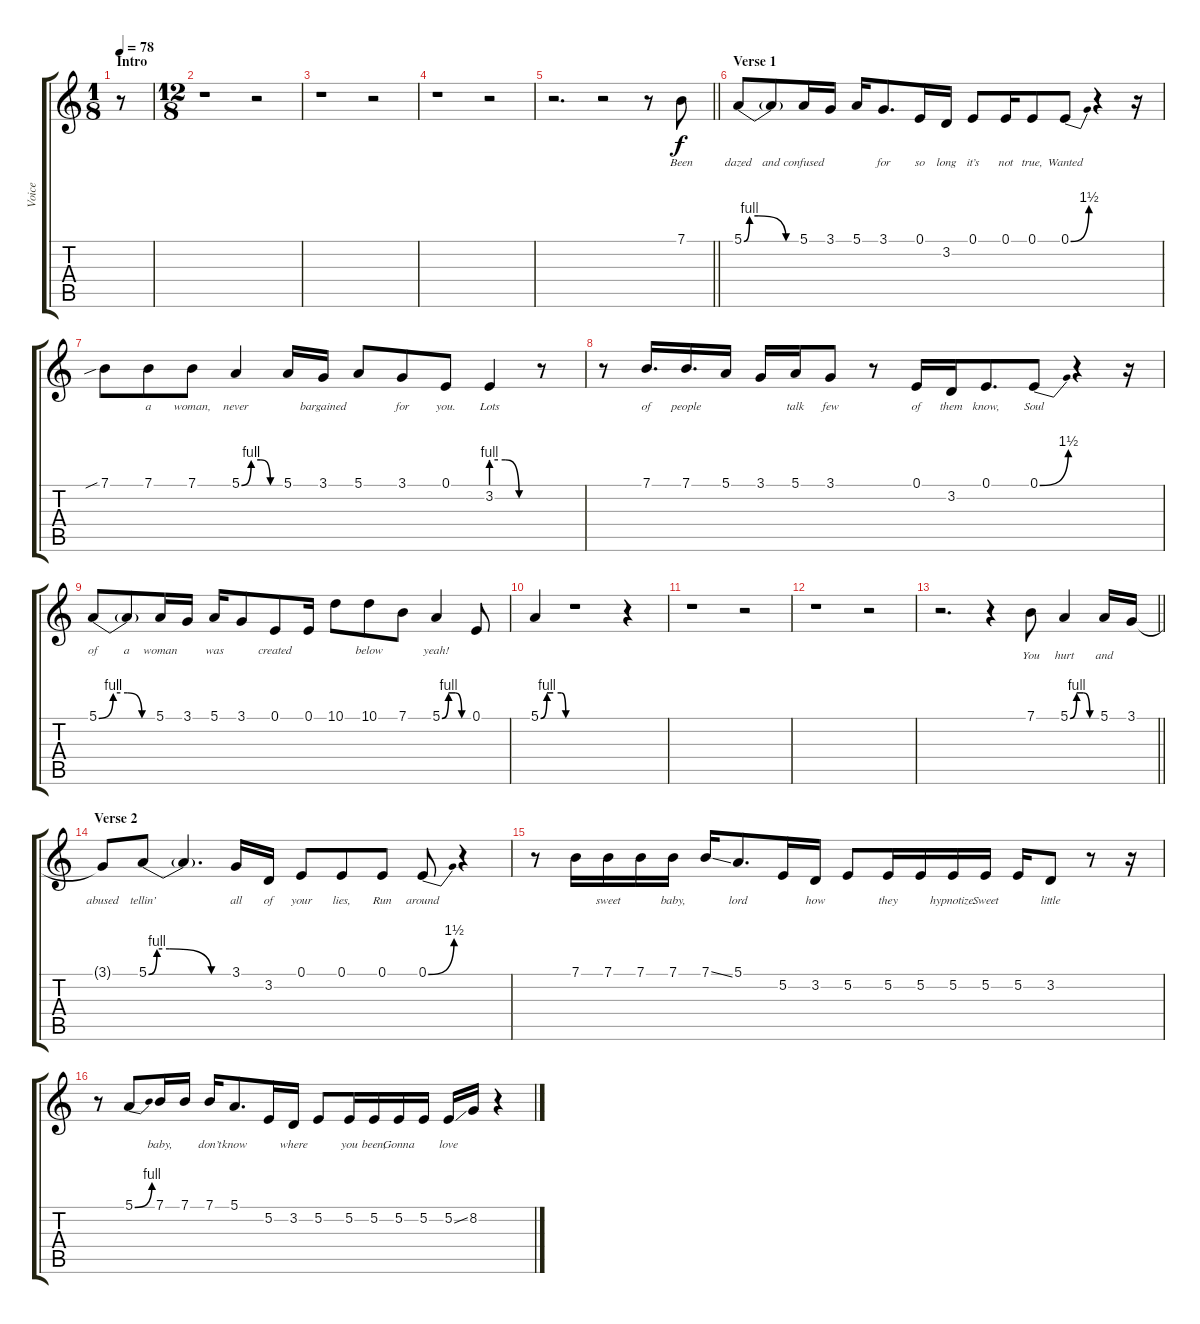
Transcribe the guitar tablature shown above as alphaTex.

\track ("Voice" "Voice") {instrument altosax}
\staff {score tabs}
\tuning (E4 B3 G3 D3 A2 E2) {hide}
\ts (1 8)
\section ("" "Intro")
\tempo 78
\clef g2
\ks c
r.8{dy f instrument altosax} |
\ts (12 8)
r.1 r.2 |
r.1 r.2 |
r.1 r.2 |
\barLineRight lightlight
r.2{d} r.2 r.8 7.1.8{lyrics (0 "Been") lyrics (1 "") lyrics (2 "") lyrics (3 "") lyrics (4 "")} |
\section ("" "Verse 1")
5.1{be (custom 0 0 6 4 15 4 45 0 60 0)}.8{lyrics (0 "dazed") lyrics (1 "") lyrics (2 "") lyrics (3 "") lyrics (4 "")} 5.1{t}.8{lyrics (0 "and") lyrics (1 "") lyrics (2 "") lyrics (3 "") lyrics (4 "")} 5.1.16{lyrics (0 "confused") lyrics (1 "") lyrics (2 "") lyrics (3 "") lyrics (4 "")} 3.1.16{lyrics (0 "") lyrics (1 "") lyrics (2 "") lyrics (3 "") lyrics (4 "")} 5.1.16{lyrics (0 "") lyrics (1 "") lyrics (2 "") lyrics (3 "") lyrics (4 "")} 3.1.8{d lyrics (0 "for") lyrics (1 "") lyrics (2 "") lyrics (3 "") lyrics (4 "")} 0.1.16{lyrics (0 "so") lyrics (1 "") lyrics (2 "") lyrics (3 "") lyrics (4 "")} 3.2.16{lyrics (0 "long") lyrics (1 "") lyrics (2 "") lyrics (3 "") lyrics (4 "")} 0.1.8{lyrics (0 "it’s") lyrics (1 "") lyrics (2 "") lyrics (3 "") lyrics (4 "")} 0.1.16{lyrics (0 "not") lyrics (1 "") lyrics (2 "") lyrics (3 "") lyrics (4 "")} 0.1.8{lyrics (0 "true,") lyrics (1 "") lyrics (2 "") lyrics (3 "") lyrics (4 "")} 0.1{be (bend 0 0 60 6)}.8{lyrics (0 "Wanted") lyrics (1 "") lyrics (2 "") lyrics (3 "") lyrics (4 "")} r.4 r.16 |
7.1{sib}.8{lyrics (0 "") lyrics (1 "") lyrics (2 "") lyrics (3 "") lyrics (4 "")} 7.1.8{lyrics (0 "a") lyrics (1 "") lyrics (2 "") lyrics (3 "") lyrics (4 "")} 7.1.8{lyrics (0 "woman,") lyrics (1 "") lyrics (2 "") lyrics (3 "") lyrics (4 "")} 5.1{be (custom 0 0 15 4 30 4 45 0 60 0)}.4{lyrics (0 "never") lyrics (1 "") lyrics (2 "") lyrics (3 "") lyrics (4 "")} 5.1.16{lyrics (0 "") lyrics (1 "") lyrics (2 "") lyrics (3 "") lyrics (4 "")} 3.1.16{lyrics (0 "bargained") lyrics (1 "") lyrics (2 "") lyrics (3 "") lyrics (4 "")} 5.1.8{lyrics (0 "") lyrics (1 "") lyrics (2 "") lyrics (3 "") lyrics (4 "")} 3.1.8{lyrics (0 "for") lyrics (1 "") lyrics (2 "") lyrics (3 "") lyrics (4 "")} 0.1.8{lyrics (0 "you.") lyrics (1 "") lyrics (2 "") lyrics (3 "") lyrics (4 "")} 3.2{be (custom 0 4 20 4 40 0 60 0)}.4{lyrics (0 "Lots") lyrics (1 "") lyrics (2 "") lyrics (3 "") lyrics (4 "")} r.8 |
r.8 7.1.16{d lyrics (0 "of") lyrics (1 "") lyrics (2 "") lyrics (3 "") lyrics (4 "")} 7.1.16{d lyrics (0 "people") lyrics (1 "") lyrics (2 "") lyrics (3 "") lyrics (4 "")} 5.1.16{lyrics (0 "") lyrics (1 "") lyrics (2 "") lyrics (3 "") lyrics (4 "")} 3.1.16{lyrics (0 "") lyrics (1 "") lyrics (2 "") lyrics (3 "") lyrics (4 "")} 5.1.16{lyrics (0 "talk") lyrics (1 "") lyrics (2 "") lyrics (3 "") lyrics (4 "")} 3.1.8{lyrics (0 "few") lyrics (1 "") lyrics (2 "") lyrics (3 "") lyrics (4 "")} r.8 0.1.16{lyrics (0 "of") lyrics (1 "") lyrics (2 "") lyrics (3 "") lyrics (4 "")} 3.2.16{lyrics (0 "them") lyrics (1 "") lyrics (2 "") lyrics (3 "") lyrics (4 "")} 0.1.8{d lyrics (0 "know,") lyrics (1 "") lyrics (2 "") lyrics (3 "") lyrics (4 "")} 0.1{be (bend 0 0 60 6)}.8{lyrics (0 "Soul") lyrics (1 "") lyrics (2 "") lyrics (3 "") lyrics (4 "")} r.4 r.16 |
5.1{be (custom 0 0 15 4 30 4 45 0 60 0)}.8{lyrics (0 "of") lyrics (1 "") lyrics (2 "") lyrics (3 "") lyrics (4 "")} 5.1{t}.8{lyrics (0 "a") lyrics (1 "") lyrics (2 "") lyrics (3 "") lyrics (4 "")} 5.1.16{lyrics (0 "woman") lyrics (1 "") lyrics (2 "") lyrics (3 "") lyrics (4 "")} 3.1.16{lyrics (0 "") lyrics (1 "") lyrics (2 "") lyrics (3 "") lyrics (4 "")} 5.1.16{lyrics (0 "was") lyrics (1 "") lyrics (2 "") lyrics (3 "") lyrics (4 "")} 3.1.8{lyrics (0 "") lyrics (1 "") lyrics (2 "") lyrics (3 "") lyrics (4 "")} 0.1.8{lyrics (0 "created") lyrics (1 "") lyrics (2 "") lyrics (3 "") lyrics (4 "")} 0.1.16{lyrics (0 "") lyrics (1 "") lyrics (2 "") lyrics (3 "") lyrics (4 "")} 10.1.8{lyrics (0 "") lyrics (1 "") lyrics (2 "") lyrics (3 "") lyrics (4 "")} 10.1.8{lyrics (0 "below") lyrics (1 "") lyrics (2 "") lyrics (3 "") lyrics (4 "")} 7.1.8{lyrics (0 "") lyrics (1 "") lyrics (2 "") lyrics (3 "") lyrics (4 "")} 5.1{be (custom 0 0 15 4 30 4 45 0 60 0)}.4{lyrics (0 "yeah!") lyrics (1 "") lyrics (2 "") lyrics (3 "") lyrics (4 "")} 0.1.8 |
5.1{be (custom 0 0 15 4 30 4 49 4 60 0)}.4 r.1 r.4 |
r.1 r.2 |
r.1 r.2 |
\barLineRight lightlight
r.2{d} r.4 7.1.8{lyrics (0 "") lyrics (1 "You") lyrics (2 "") lyrics (3 "") lyrics (4 "")} 5.1{be (custom 0 0 15 4 30 4 45 0 60 0)}.4{lyrics (0 "") lyrics (1 "hurt") lyrics (2 "") lyrics (3 "") lyrics (4 "")} 5.1.16{lyrics (0 "") lyrics (1 "and") lyrics (2 "") lyrics (3 "") lyrics (4 "")} 3.1.16{lyrics (0 "") lyrics (1 "") lyrics (2 "") lyrics (3 "") lyrics (4 "")} |
\section ("" "Verse 2")
3.1{t}.8{lyrics (0 "") lyrics (1 "abused") lyrics (2 "") lyrics (3 "") lyrics (4 "")} 5.1{be (custom 0 0 6 4 15 4 45 0 60 0)}.8{lyrics (0 "") lyrics (1 "tellin’") lyrics (2 "") lyrics (3 "") lyrics (4 "")} 5.1{t}.4{d lyrics (0 "") lyrics (1 "") lyrics (2 "") lyrics (3 "") lyrics (4 "")} 3.1.16{lyrics (0 "") lyrics (1 "all") lyrics (2 "") lyrics (3 "") lyrics (4 "")} 3.2.16{lyrics (0 "") lyrics (1 "of") lyrics (2 "") lyrics (3 "") lyrics (4 "")} 0.1.8{lyrics (0 "") lyrics (1 "your") lyrics (2 "") lyrics (3 "") lyrics (4 "")} 0.1.8{lyrics (0 "") lyrics (1 "lies,") lyrics (2 "") lyrics (3 "") lyrics (4 "")} 0.1.8{lyrics (0 "") lyrics (1 "Run") lyrics (2 "") lyrics (3 "") lyrics (4 "")} 0.1{be (bend 0 0 60 6)}.8{lyrics (0 "") lyrics (1 "around") lyrics (2 "") lyrics (3 "") lyrics (4 "")} r.4 |
r.8 7.1.16{lyrics (0 "") lyrics (1 "") lyrics (2 "") lyrics (3 "") lyrics (4 "")} 7.1.16{lyrics (0 "") lyrics (1 "sweet") lyrics (2 "") lyrics (3 "") lyrics (4 "")} 7.1.16{lyrics (0 "") lyrics (1 "") lyrics (2 "") lyrics (3 "") lyrics (4 "")} 7.1.16{lyrics (0 "") lyrics (1 "baby,") lyrics (2 "") lyrics (3 "") lyrics (4 "")} 7.1{ss}.16{lyrics (0 "") lyrics (1 "") lyrics (2 "") lyrics (3 "") lyrics (4 "")} 5.1.8{d lyrics (0 "") lyrics (1 "lord") lyrics (2 "") lyrics (3 "") lyrics (4 "")} 5.2.16{lyrics (0 "") lyrics (1 "") lyrics (2 "") lyrics (3 "") lyrics (4 "")} 3.2.16{lyrics (0 "") lyrics (1 "how") lyrics (2 "") lyrics (3 "") lyrics (4 "")} 5.2.8{lyrics (0 "") lyrics (1 "") lyrics (2 "") lyrics (3 "") lyrics (4 "")} 5.2.16{lyrics (0 "") lyrics (1 "they") lyrics (2 "") lyrics (3 "") lyrics (4 "")} 5.2.16{lyrics (0 "") lyrics (1 "") lyrics (2 "") lyrics (3 "") lyrics (4 "")} 5.2.16{lyrics (0 "") lyrics (1 "hypnotize.") lyrics (2 "") lyrics (3 "") lyrics (4 "")} 5.2.16{lyrics (0 "") lyrics (1 "Sweet") lyrics (2 "") lyrics (3 "") lyrics (4 "")} 5.2.16{lyrics (0 "") lyrics (1 "") lyrics (2 "") lyrics (3 "") lyrics (4 "")} 3.2.8{lyrics (0 "") lyrics (1 "little") lyrics (2 "") lyrics (3 "") lyrics (4 "")} r.8 r.16 |
r.8 5.1{be (bend 0 0 60 4)}.8{lyrics (0 "") lyrics (1 "") lyrics (2 "") lyrics (3 "") lyrics (4 "")} 7.1.16{lyrics (0 "") lyrics (1 "baby,") lyrics (2 "") lyrics (3 "") lyrics (4 "")} 7.1.16{lyrics (0 "") lyrics (1 "") lyrics (2 "") lyrics (3 "") lyrics (4 "")} 7.1.16{lyrics (0 "") lyrics (1 "don’t") lyrics (2 "") lyrics (3 "") lyrics (4 "")} 5.1.8{d lyrics (0 "") lyrics (1 "know") lyrics (2 "") lyrics (3 "") lyrics (4 "")} 5.2.16{lyrics (0 "") lyrics (1 "") lyrics (2 "") lyrics (3 "") lyrics (4 "")} 3.2.16{lyrics (0 "") lyrics (1 "where") lyrics (2 "") lyrics (3 "") lyrics (4 "")} 5.2.8{lyrics (0 "") lyrics (1 "") lyrics (2 "") lyrics (3 "") lyrics (4 "")} 5.2.16{lyrics (0 "") lyrics (1 "you") lyrics (2 "") lyrics (3 "") lyrics (4 "")} 5.2.16{lyrics (0 "") lyrics (1 "been,") lyrics (2 "") lyrics (3 "") lyrics (4 "")} 5.2.16{lyrics (0 "") lyrics (1 "Gonna") lyrics (2 "") lyrics (3 "") lyrics (4 "")} 5.2.16{lyrics (0 "") lyrics (1 "") lyrics (2 "") lyrics (3 "") lyrics (4 "")} 5.2{ss}.16{lyrics (0 "") lyrics (1 "love") lyrics (2 "") lyrics (3 "") lyrics (4 "")} 8.2.16{lyrics (0 "") lyrics (1 "") lyrics (2 "") lyrics (3 "") lyrics (4 "")} r.4
